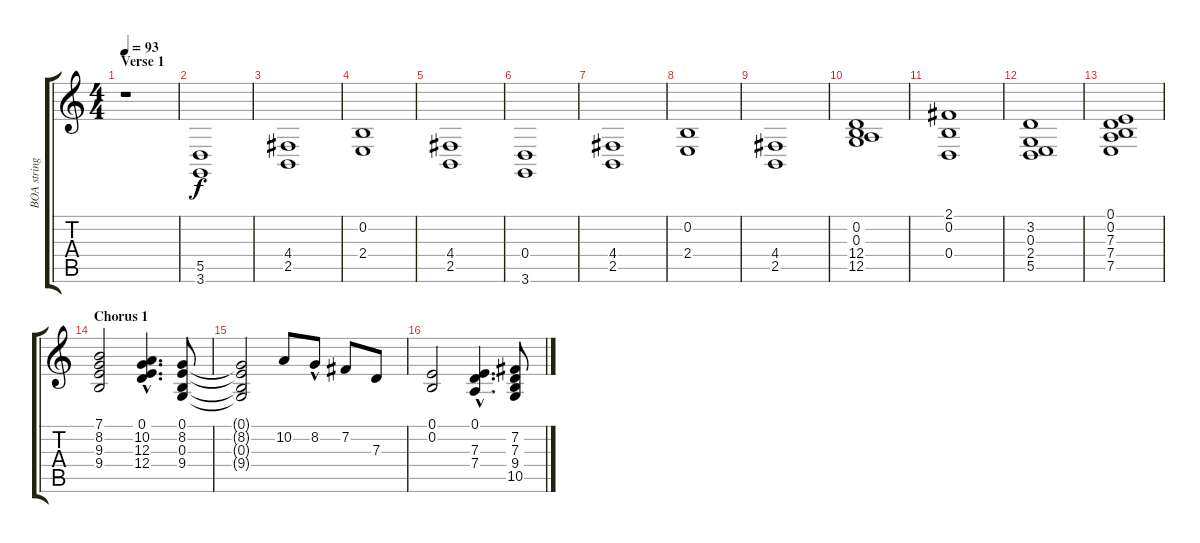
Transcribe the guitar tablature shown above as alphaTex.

\track ("BOA strings" "BOA string") {instrument stringensemble1}
\staff {score tabs}
\tuning (E4 B3 G3 D3 A2 E2) {hide}
\ts (4 4)
\section ("" "Verse 1")
\tempo 93
\clef g2
\ks c
r.1{dy f instrument stringensemble1} |
(5.5 3.6).1 |
(4.4 2.5).1 |
(0.2 2.4).1 |
(4.4 2.5).1 |
(0.4 3.6).1 |
(4.4 2.5).1 |
(0.2 2.4).1 |
(4.4 2.5).1 |
(0.2 0.3 12.4 12.5).1 |
(2.1 0.2 0.4).1 |
(3.2 0.3 2.4 5.5).1 |
(0.1 0.2 7.3 7.4 7.5).1 |
\section ("" "Chorus 1")
(7.1 8.2 9.3 9.4).2 (0.1{hac} 10.2{hac} 12.3{hac} 12.4{hac}).4{d} (0.1 8.2 0.3 9.4).8 |
(0.1{t} 8.2{t} 0.3{t} 9.4{t}).2 10.2.8 8.2{hac}.8 7.2.8 7.3.8 |
(0.1 0.2).2 (0.1{hac} 7.3{hac} 7.4{hac}).4{d} (7.2 7.3 9.4 10.5).8
